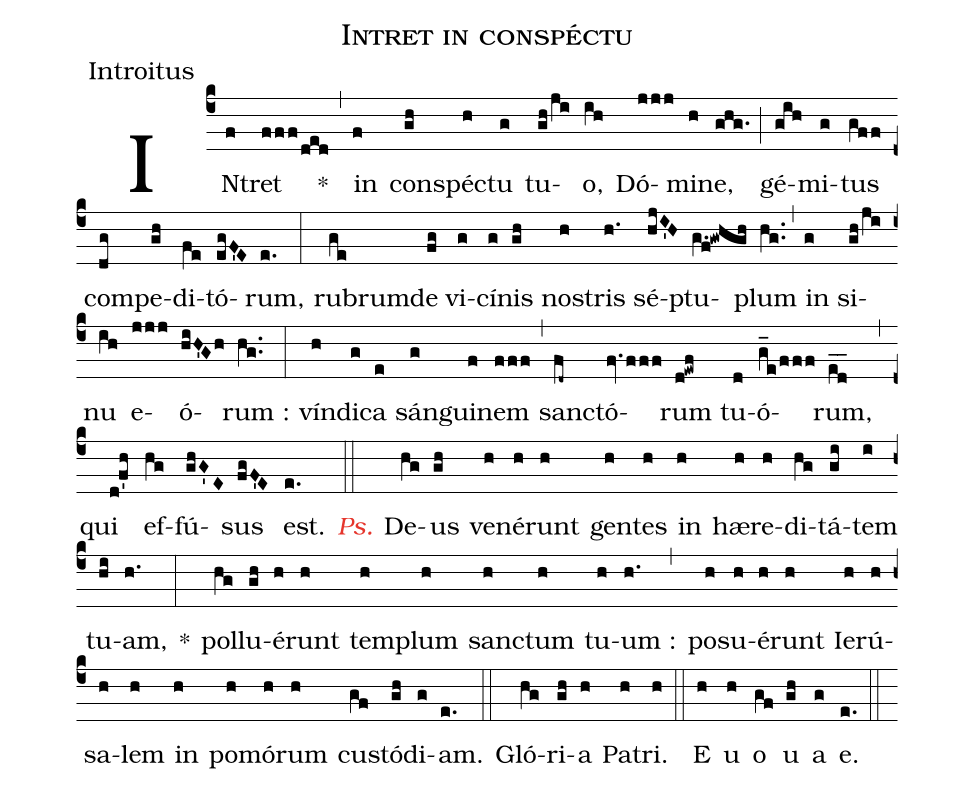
name:Intret in conspéctu;
office-part:Introitus;
%%
(c4) IN(f)tret(fff/ded) *(,) in(f) con(gh)spé(h)ctu(g) tu(gh!/ji)o,(ih) Dó-(jjj)mi(h)ne,(ghg.) (;) gé-(gih)mi(g)tus(gff) com(dg)pe(gh)di-(fe)tó-(egF'E)rum,(e.) (:)
rubrum(ge)de(fg) vi(g)cí(g)nis(gh) no(h)stris(h.) sé-(hjI'H)ptu(g.f!gwhgh)plum(hg..) (,) in(g) si(gh!/!ji)nu(ih) e(jjj)ó(hiH'Gh)rum :(hg..) (:)
vín(h)di(g)ca(e) sán(g)gui(f)nem(fff) (,) san(fd~)ctó(fv.fff)rum(d!ewf) tu(d)ó(g_e/fff)rum,(ed__) (,) qui(d!f'h) ef(hg)fú(ghG'E)sus(fgF'E) est.(e.) (::)

<i><c>Ps.</c></i> De(hg)us(gh) ve(h)né(h)runt(h) gen(h)tes(h) in(h) hæ(h)re(h)di(hg)tá(gi)tem(i) tu(hi)am,(h.) *(:) pol(hg)lu(gh)é(h)runt(h) tem(h)plum(h) san(h)ctum(h) tu(h)um :(h.) (,) po(h)su(h)é(h)runt(h) Ie(h)rú(h)sa(h)lem(h) in(h) po(h)mó(h)rum(h) cu(gf)stó(gh)di(g)am.(e.) (::) Gló(hg)ri(gh)a(h) Pa(h)tri.(h) (::) <eu>E(h) u(h) o(gf) u(gh) a(g) e.</eu>(e.) (::)
